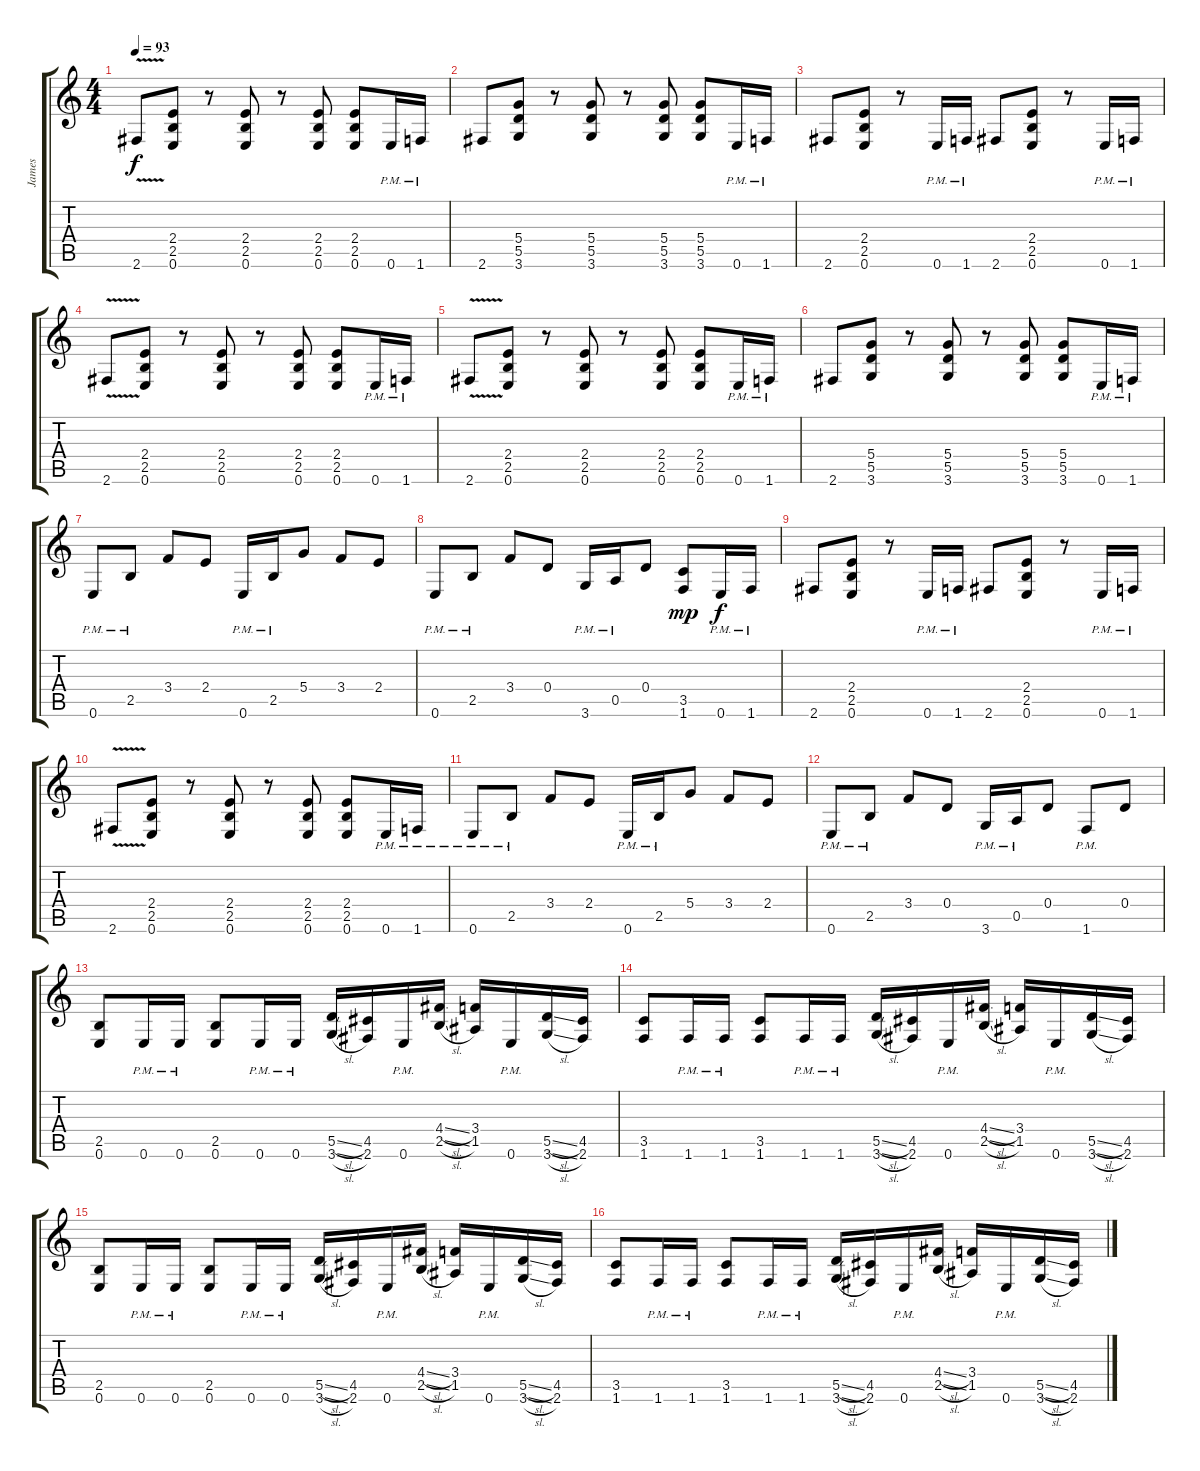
\track ("James" "James") {instrument overdrivenguitar}
\staff {score tabs}
\tuning (E4 B3 G3 D3 A2 E2) {hide}
\ts (4 4)
\tempo 93
\clef g2
\ks c
2.6{v}.8{dy f} (2.4 2.5 0.6).8 r.8 (2.4 2.5 0.6).8 r.8 (2.4 2.5 0.6).8 (2.4 2.5 0.6).8 0.6{pm}.16 1.6{pm}.16 |
2.6.8 (5.4 5.5 3.6).8 r.8 (5.4 5.5 3.6).8 r.8 (5.4 5.5 3.6).8 (5.4 5.5 3.6).8 0.6{pm}.16 1.6{pm}.16 |
2.6.8 (2.4 2.5 0.6).8 r.8 0.6{pm}.16 1.6{pm}.16 2.6.8 (2.4 2.5 0.6).8 r.8 0.6{pm}.16 1.6{pm}.16 |
2.6{v}.8 (2.4 2.5 0.6).8 r.8 (2.4 2.5 0.6).8 r.8 (2.4 2.5 0.6).8 (2.4 2.5 0.6).8 0.6{pm}.16 1.6{pm}.16 |
2.6{v}.8 (2.4 2.5 0.6).8 r.8 (2.4 2.5 0.6).8 r.8 (2.4 2.5 0.6).8 (2.4 2.5 0.6).8 0.6{pm}.16 1.6{pm}.16 |
2.6.8 (5.4 5.5 3.6).8 r.8 (5.4 5.5 3.6).8 r.8 (5.4 5.5 3.6).8 (5.4 5.5 3.6).8 0.6{pm}.16 1.6{pm}.16 |
0.6{pm}.8 2.5{pm}.8 3.4.8 2.4.8 0.6{pm}.16 2.5{pm}.16 5.4.8 3.4.8 2.4.8 |
0.6{pm}.8 2.5{pm}.8 3.4.8 0.4.8 3.6{pm}.16 0.5{pm}.16 0.4.8 (3.5 1.6).8{dy mp} 0.6{pm}.16{dy f} 1.6{pm}.16 |
2.6.8 (2.4 2.5 0.6).8 r.8 0.6{pm}.16 1.6{pm}.16 2.6.8 (2.4 2.5 0.6).8 r.8 0.6{pm}.16 1.6{pm}.16 |
2.6{v}.8 (2.4 2.5 0.6).8 r.8 (2.4 2.5 0.6).8 r.8 (2.4 2.5 0.6).8 (2.4 2.5 0.6).8 0.6{pm}.16 1.6{pm}.16 |
0.6{pm}.8 2.5{pm}.8 3.4.8 2.4.8 0.6{pm}.16 2.5{pm}.16 5.4.8 3.4.8 2.4.8 |
0.6{pm}.8 2.5{pm}.8 3.4.8 0.4.8 3.6{pm}.16 0.5{pm}.16 0.4.8 1.6{pm}.8 0.4.8 |
(2.5 0.6).8 0.6{pm}.16 0.6{pm}.16 (2.5 0.6).8 0.6{pm}.16 0.6{pm}.16 (5.5{sl} 3.6{sl}).16 (4.5 2.6).16 0.6{pm}.16 (4.4{sl} 2.5{sl}).16 (3.4 1.5).16 0.6{pm}.16 (5.5{sl} 3.6{sl}).16 (4.5 2.6).16 |
(3.5 1.6).8 1.6{pm}.16 1.6{pm}.16 (3.5 1.6).8 1.6{pm}.16 1.6{pm}.16 (5.5{sl} 3.6{sl}).16 (4.5 2.6).16 0.6{pm}.16 (4.4{sl} 2.5{sl}).16 (3.4 1.5).16 0.6{pm}.16 (5.5{sl} 3.6{sl}).16 (4.5 2.6).16 |
(2.5 0.6).8 0.6{pm}.16 0.6{pm}.16 (2.5 0.6).8 0.6{pm}.16 0.6{pm}.16 (5.5{sl} 3.6{sl}).16 (4.5 2.6).16 0.6{pm}.16 (4.4{sl} 2.5{sl}).16 (3.4 1.5).16 0.6{pm}.16 (5.5{sl} 3.6{sl}).16 (4.5 2.6).16 |
(3.5 1.6).8 1.6{pm}.16 1.6{pm}.16 (3.5 1.6).8 1.6{pm}.16 1.6{pm}.16 (5.5{sl} 3.6{sl}).16 (4.5 2.6).16 0.6{pm}.16 (4.4{sl} 2.5{sl}).16 (3.4 1.5).16 0.6{pm}.16 (5.5{sl} 3.6{sl}).16 (4.5 2.6).16
